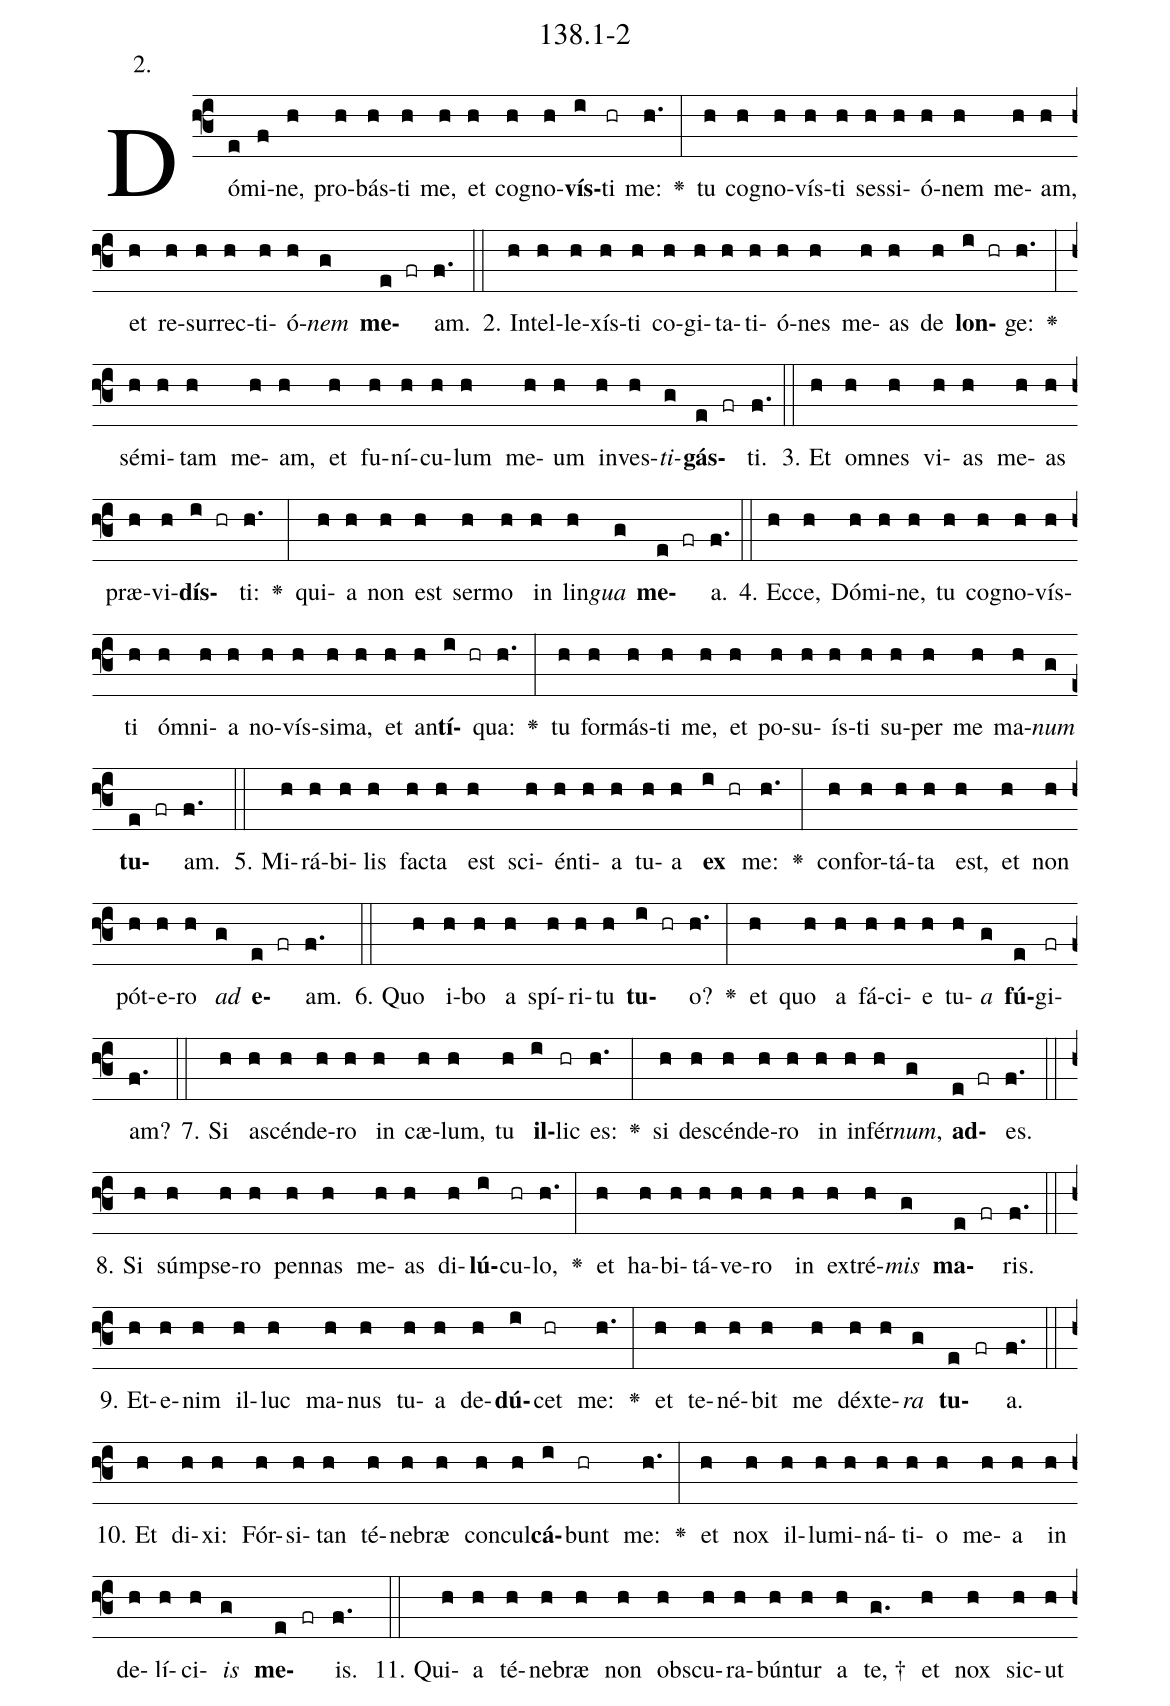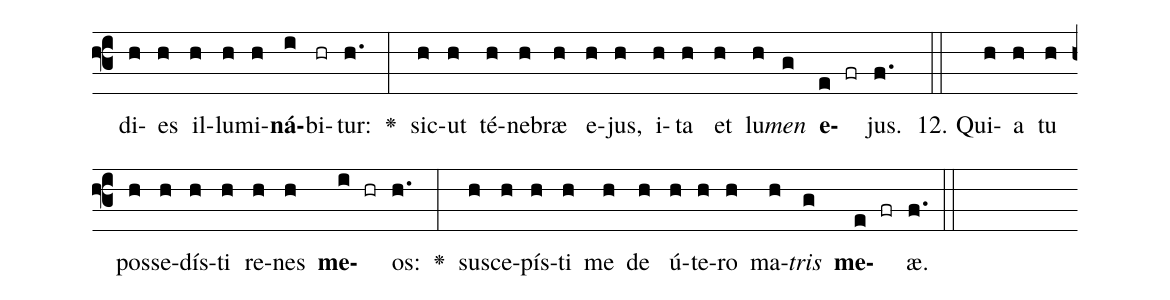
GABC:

name: 138.1-2;
annotation: 2.;
%%
(f3)Dó(e)mi(f)ne,(h) pro(h)bás(h)ti(h) me,(h) et(h) co(h)gno(h)<b>vís</b>(i)ti(hr) me:(h.) <v>\greheightstar</v>(:) tu(h) co(h)gno(h)vís(h)ti(h) ses(h)si(h)ó(h)nem(h) me(h)am,(h) et(h) re(h)sur(h)rec(h)ti(h)ó(h)<i>nem</i>(g) <b>me</b>(e fr)am.(f.) (::)
2. In(h)tel(h)le(h)xís(h)ti(h) co(h)gi(h)ta(h)ti(h)ó(h)nes(h) me(h)as(h) de(h) <b>lon</b>(i hr)ge:(h.) <v>\greheightstar</v>(:) sé(h)mi(h)tam(h) me(h)am,(h) et(h) fu(h)ní(h)cu(h)lum(h) me(h)um(h) in(h)ves(h)<i>ti</i>(g)<b>gás</b>(e fr)ti.(f.) (::)
3. Et(h) om(h)nes(h) vi(h)as(h) me(h)as(h) præ(h)vi(h)<b>dís</b>(i hr)ti:(h.) <v>\greheightstar</v>(:) qui(h)a(h) non(h) est(h) ser(h)mo(h) in(h) lin(h)<i>gua</i>(g) <b>me</b>(e fr)a.(f.) (::)
4. Ec(h)ce,(h) Dó(h)mi(h)ne,(h) tu(h) co(h)gno(h)vís(h)ti(h) óm(h)ni(h)a(h) no(h)vís(h)si(h)ma,(h) et(h) an(h)<b>tí</b>(i hr)qua:(h.) <v>\greheightstar</v>(:) tu(h) for(h)más(h)ti(h) me,(h) et(h) po(h)su(h)ís(h)ti(h) su(h)per(h) me(h) ma(h)<i>num</i>(g) <b>tu</b>(e fr)am.(f.) (::)
5. Mi(h)rá(h)bi(h)lis(h) fac(h)ta(h) est(h) sci(h)én(h)ti(h)a(h) tu(h)a(h) <b>ex</b>(i hr) me:(h.) <v>\greheightstar</v>(:) con(h)for(h)tá(h)ta(h) est,(h) et(h) non(h) pót(h)e(h)ro(h) <i>ad</i>(g) <b>e</b>(e fr)am.(f.) (::)
6. Quo(h) i(h)bo(h) a(h) spí(h)ri(h)tu(h) <b>tu</b>(i hr)o?(h.) <v>\greheightstar</v>(:) et(h) quo(h) a(h) fá(h)ci(h)e(h) tu(h)<i>a</i>(g) <b>fú</b>(e)gi(fr)am?(f.) (::)
7. Si(h) a(h)scén(h)de(h)ro(h) in(h) cæ(h)lum,(h) tu(h) <b>il</b>(i)lic(hr) es:(h.) <v>\greheightstar</v>(:) si(h) de(h)scén(h)de(h)ro(h) in(h) in(h)fér(h)<i>num</i>,(g) <b>ad</b>(e fr)es.(f.) (::)
8. Si(h) súmp(h)se(h)ro(h) pen(h)nas(h) me(h)as(h) di(h)<b>lú</b>(i)cu(hr)lo,(h.) <v>\greheightstar</v>(:) et(h) ha(h)bi(h)tá(h)ve(h)ro(h) in(h) ex(h)tré(h)<i>mis</i>(g) <b>ma</b>(e fr)ris.(f.) (::)
9. Et(h)e(h)nim(h) il(h)luc(h) ma(h)nus(h) tu(h)a(h) de(h)<b>dú</b>(i)cet(hr) me:(h.) <v>\greheightstar</v>(:) et(h) te(h)né(h)bit(h) me(h) déx(h)te(h)<i>ra</i>(g) <b>tu</b>(e fr)a.(f.) (::)
10. Et(h) di(h)xi:(h) Fór(h)si(h)tan(h) té(h)ne(h)bræ(h) con(h)cul(h)<b>cá</b>(i)bunt(hr) me:(h.) <v>\greheightstar</v>(:) et(h) nox(h) il(h)lu(h)mi(h)ná(h)ti(h)o(h) me(h)a(h) in(h) de(h)lí(h)ci(h)<i>is</i>(g) <b>me</b>(e fr)is.(f.) (::)
11. Qui(h)a(h) té(h)ne(h)bræ(h) non(h) obs(h)cu(h)ra(h)bún(h)tur(h) a(h) te, †(g.) et(h) nox(h) sic(h)ut(h) di(h)es(h) il(h)lu(h)mi(h)<b>ná</b>(i)bi(hr)tur:(h.) <v>\greheightstar</v>(:) sic(h)ut(h) té(h)ne(h)bræ(h) e(h)jus,(h) i(h)ta(h) et(h) lu(h)<i>men</i>(g) <b>e</b>(e fr)jus.(f.) (::)
12. Qui(h)a(h) tu(h) pos(h)se(h)dís(h)ti(h) re(h)nes(h) <b>me</b>(i hr)os:(h.) <v>\greheightstar</v>(:) su(h)sce(h)pís(h)ti(h) me(h) de(h) ú(h)te(h)ro(h) ma(h)<i>tris</i>(g) <b>me</b>(e fr)æ.(f.) (::)
